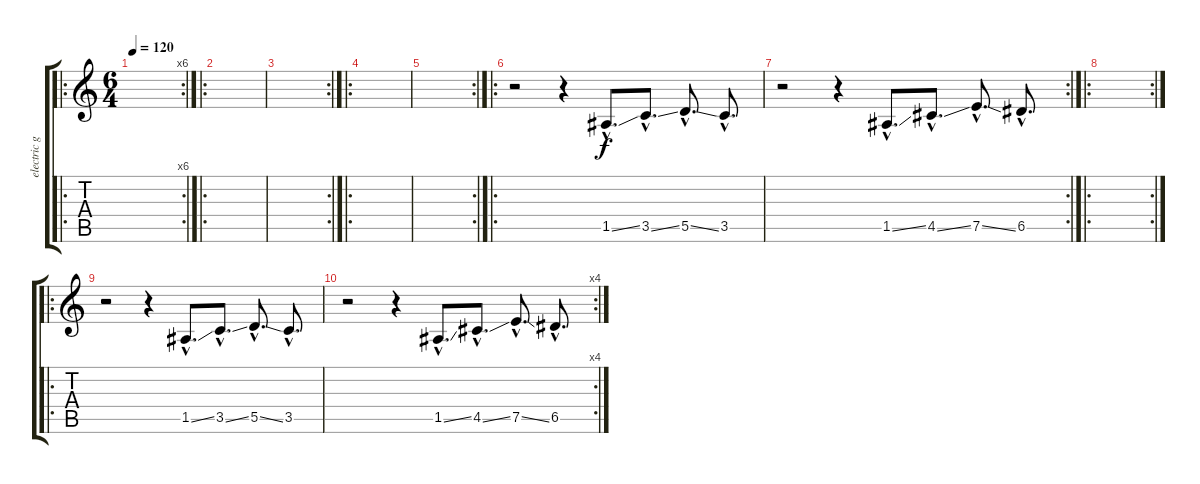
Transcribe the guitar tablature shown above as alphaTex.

\track ("electric guitar 2" "electric g") {instrument distortionguitar}
\staff {score tabs}
\tuning (E4 B3 G3 D3 A2 E2) {hide}
\ro
\rc 6
\ts (6 4)
\tempo 120
\clef g2
\ks c
|
\ro
|
\rc 2
|
\ro
|
\rc 2
|
\ro
r.2 r.4 1.5{ss hac}.8{d} 3.5{ss hac}.8{d} 5.5{ss hac}.8{d} 3.5{hac}.8{d} |
\rc 2
r.2 r.4 1.5{ss hac}.8{d} 4.5{ss hac}.8{d} 7.5{ss hac}.8{d} 6.5{hac}.8{d} |
\ro
\rc 2
|
\ro
r.2 r.4 1.5{ss hac}.8{d} 3.5{ss hac}.8{d} 5.5{ss hac}.8{d} 3.5{hac}.8{d} |
\rc 4
r.2 r.4 1.5{ss hac}.8{d} 4.5{ss hac}.8{d} 7.5{ss hac}.8{d} 6.5{hac}.8{d}
